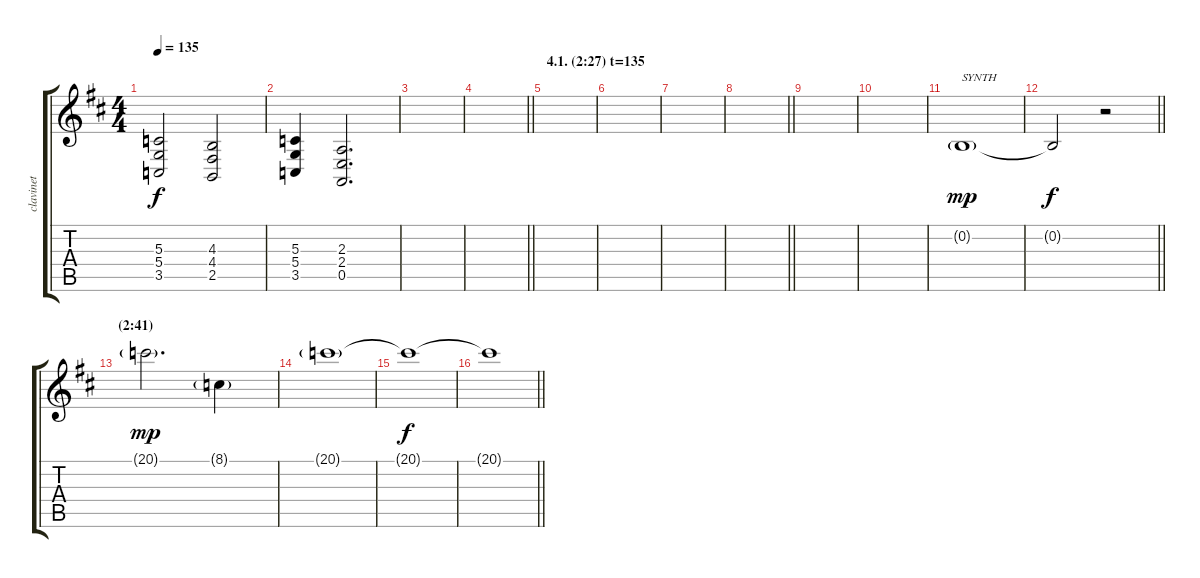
\track ("clavinet" "clavinet") {instrument clavinet}
\staff {score tabs}
\tuning (E4 B3 G3 D3 A2 E2) {hide}
\ts (4 4)
\tempo 135
\clef g2
\ks d
(5.3 5.4 3.5).2{dy f} (4.3 4.4 2.5).2 |
(5.3 5.4 3.5).4 (2.3 2.4 0.5).2{d} |
|
\barLineRight lightlight
|
\section ("" "4.1. (2:27) t=135")
|
|
|
\barLineRight lightlight
|
|
|
0.2{g}.1{txt "SYNTH" dy mp instrument pad2warm} |
\barLineRight lightlight
0.2{t}.2{dy f} r.2 |
\section ("" "(2:41)")
20.1{g}.2{d dy mp} 8.1{g}.4 |
20.1{g}.1 |
20.1{t}.1{dy f} |
\barLineRight lightlight
20.1{t}.1
